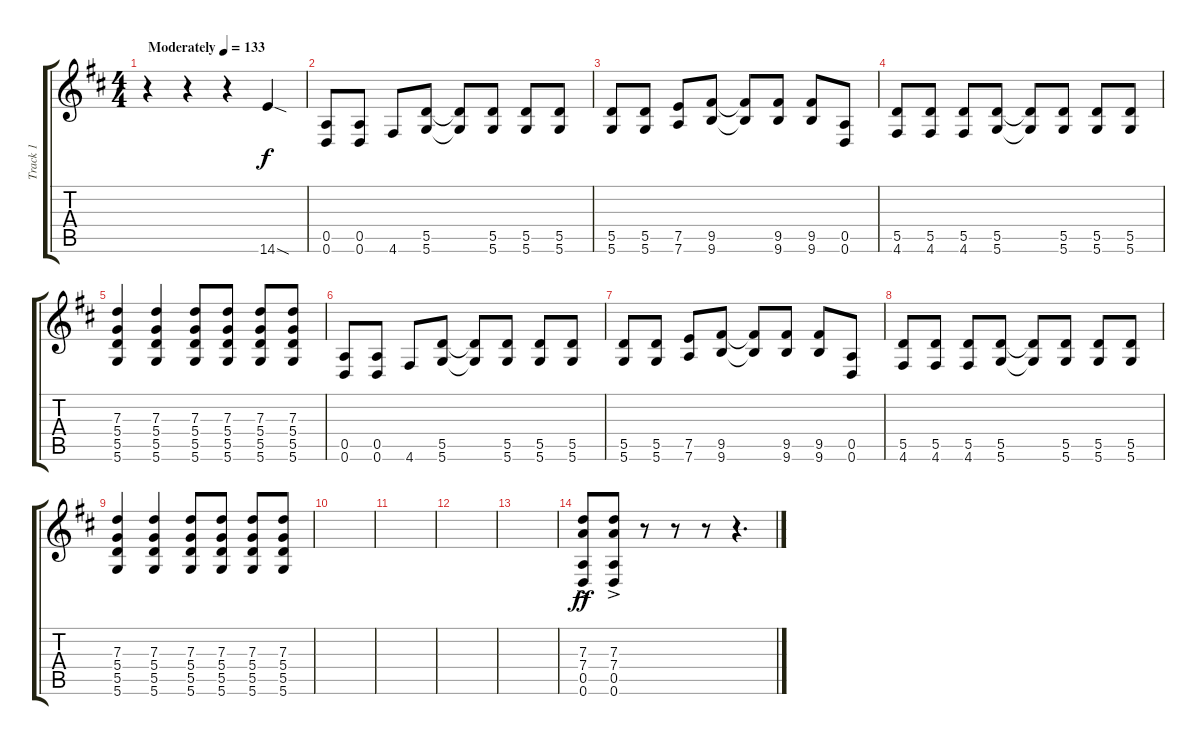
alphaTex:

\track ("Track 1" "Track 1") {instrument distortionguitar}
\staff {score tabs}
\tuning (E4 B3 G3 D3 A2 D2) {hide}
\ts (4 4)
\tempo (133 "Moderately")
\clef g2
\ks d
r.4{dy f instrument distortionguitar} r.4 r.4 14.6{sod}.4 |
(0.5 0.6).8 (0.5 0.6).8 4.6.8 (5.5 5.6).8 (5.5{t} 5.6{t}).8 (5.5 5.6).8 (5.5 5.6).8 (5.5 5.6).8 |
(5.5 5.6).8 (5.5 5.6).8 (7.5 7.6).8 (9.5 9.6).8 (9.5{t} 9.6{t}).8 (9.5 9.6).8 (9.5 9.6).8 (0.5 0.6).8 |
(5.5 4.6).8 (5.5 4.6).8 (5.5 4.6).8 (5.5 5.6).8 (5.5{t} 5.6{t}).8 (5.5 5.6).8 (5.5 5.6).8 (5.5 5.6).8 |
(7.3 5.4 5.5 5.6).4 (7.3 5.4 5.5 5.6).4 (7.3 5.4 5.5 5.6).8 (7.3 5.4 5.5 5.6).8 (7.3 5.4 5.5 5.6).8 (7.3 5.4 5.5 5.6).8 |
(0.5 0.6).8 (0.5 0.6).8 4.6.8 (5.5 5.6).8 (5.5{t} 5.6{t}).8 (5.5 5.6).8 (5.5 5.6).8 (5.5 5.6).8 |
(5.5 5.6).8 (5.5 5.6).8 (7.5 7.6).8 (9.5 9.6).8 (9.5{t} 9.6{t}).8 (9.5 9.6).8 (9.5 9.6).8 (0.5 0.6).8 |
(5.5 4.6).8 (5.5 4.6).8 (5.5 4.6).8 (5.5 5.6).8 (5.5{t} 5.6{t}).8 (5.5 5.6).8 (5.5 5.6).8 (5.5 5.6).8 |
(7.3 5.4 5.5 5.6).4 (7.3 5.4 5.5 5.6).4 (7.3 5.4 5.5 5.6).8 (7.3 5.4 5.5 5.6).8 (7.3 5.4 5.5 5.6).8 (7.3 5.4 5.5 5.6).8 |
|
|
|
|
(7.3{ac} 7.4{ac} 0.5{ac} 0.6{ac}).8{dy ff} (7.3{ac} 7.4{ac} 0.5{ac} 0.6{ac}).8 r.8 r.8 r.8 r.4{d}
